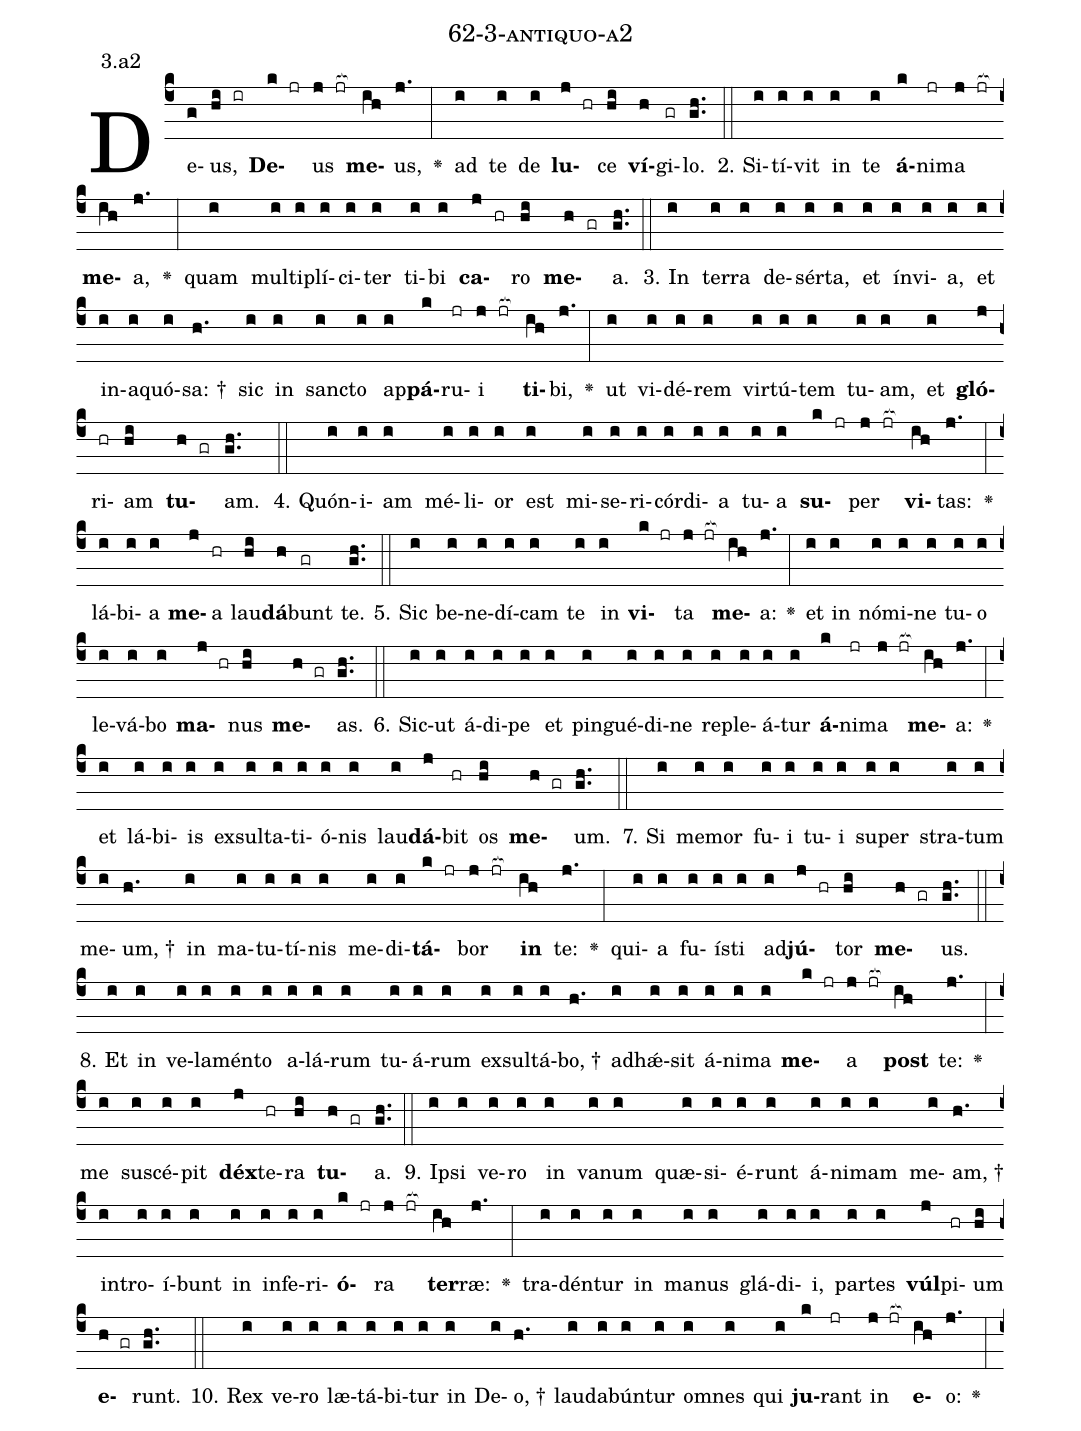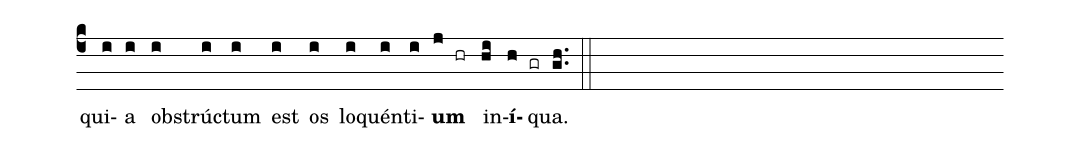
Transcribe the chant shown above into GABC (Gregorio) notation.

name: 62-3-antiquo-a2;
annotation: 3.a2;
%%
(c4)De(g)us,(hi ir) <b>De</b>(k jr)us(j jr[ocb:1{]) <b>me</b>(ih[ocb:0}])us,(j.) <v>\greheightstar</v>(:) ad(i) te(i) de(i) <b>lu</b>(j hr)ce(hi) <b>ví</b>(h)gi(gr)lo.(gh..) (::)
2. Si(i)tí(i)vit(i) in(i) te(i) <b>á</b>(k)ni(jr)ma(j jr[ocb:1{]) <b>me</b>(ih[ocb:0}])a,(j.) <v>\greheightstar</v>(:) quam(i) mul(i)ti(i)plí(i)ci(i)ter(i) ti(i)bi(i) <b>ca</b>(j hr)ro(hi) <b>me</b>(h gr)a.(gh..) (::)
3. In(i) ter(i)ra(i) de(i)sér(i)ta,(i) et(i) ín(i)vi(i)a,(i) et(i) in(i)a(i)quó(i)sa: †(h.) sic(i) in(i) sanc(i)to(i) ap(i)<b>pá</b>(k)ru(jr)i(j jr[ocb:1{]) <b>ti</b>(ih[ocb:0}])bi,(j.) <v>\greheightstar</v>(:) ut(i) vi(i)dé(i)rem(i) vir(i)tú(i)tem(i) tu(i)am,(i) et(i) <b>gló</b>(j)ri(hr)am(hi) <b>tu</b>(h gr)am.(gh..) (::)
4. Quón(i)i(i)am(i) mé(i)li(i)or(i) est(i) mi(i)se(i)ri(i)cór(i)di(i)a(i) tu(i)a(i) <b>su</b>(k jr)per(j jr[ocb:1{]) <b>vi</b>(ih[ocb:0}])tas:(j.) <v>\greheightstar</v>(:) lá(i)bi(i)a(i) <b>me</b>(j)a(hr) lau(hi)<b>dá</b>(h)bunt(gr) te.(gh..) (::)
5. Sic(i) be(i)ne(i)dí(i)cam(i) te(i) in(i) <b>vi</b>(k jr)ta(j jr[ocb:1{]) <b>me</b>(ih[ocb:0}])a:(j.) <v>\greheightstar</v>(:) et(i) in(i) nó(i)mi(i)ne(i) tu(i)o(i) le(i)vá(i)bo(i) <b>ma</b>(j hr)nus(hi) <b>me</b>(h gr)as.(gh..) (::)
6. Sic(i)ut(i) á(i)di(i)pe(i) et(i) pin(i)gué(i)di(i)ne(i) re(i)ple(i)á(i)tur(i) <b>á</b>(k)ni(jr)ma(j jr[ocb:1{]) <b>me</b>(ih[ocb:0}])a:(j.) <v>\greheightstar</v>(:) et(i) lá(i)bi(i)is(i) ex(i)sul(i)ta(i)ti(i)ó(i)nis(i) lau(i)<b>dá</b>(j)bit(hr) os(hi) <b>me</b>(h gr)um.(gh..) (::)
7. Si(i) me(i)mor(i) fu(i)i(i) tu(i)i(i) su(i)per(i) stra(i)tum(i) me(i)um, †(h.) in(i) ma(i)tu(i)tí(i)nis(i) me(i)di(i)<b>tá</b>(k jr)bor(j jr[ocb:1{]) <b>in</b>(ih[ocb:0}]) te:(j.) <v>\greheightstar</v>(:) qui(i)a(i) fu(i)ís(i)ti(i) ad(i)<b>jú</b>(j hr)tor(hi) <b>me</b>(h gr)us.(gh..) (::)
8. Et(i) in(i) ve(i)la(i)mén(i)to(i) a(i)lá(i)rum(i) tu(i)á(i)rum(i) ex(i)sul(i)tá(i)bo, †(h.) ad(i)hǽ(i)sit(i) á(i)ni(i)ma(i) <b>me</b>(k jr)a(j jr[ocb:1{]) <b>post</b>(ih[ocb:0}]) te:(j.) <v>\greheightstar</v>(:) me(i) su(i)scé(i)pit(i) <b>déx</b>(j)te(hr)ra(hi) <b>tu</b>(h gr)a.(gh..) (::)
9. Ip(i)si(i) ve(i)ro(i) in(i) va(i)num(i) quæ(i)si(i)é(i)runt(i) á(i)ni(i)mam(i) me(i)am, †(h.) in(i)tro(i)í(i)bunt(i) in(i) in(i)fe(i)ri(i)<b>ó</b>(k jr)ra(j jr[ocb:1{]) <b>ter</b>(ih[ocb:0}])ræ:(j.) <v>\greheightstar</v>(:) tra(i)dén(i)tur(i) in(i) ma(i)nus(i) glá(i)di(i)i,(i) par(i)tes(i) <b>vúl</b>(j)pi(hr)um(hi) <b>e</b>(h gr)runt.(gh..) (::)
10. Rex(i) ve(i)ro(i) læ(i)tá(i)bi(i)tur(i) in(i) De(i)o, †(h.) lau(i)da(i)bún(i)tur(i) om(i)nes(i) qui(i) <b>ju</b>(k)rant(jr) in(j jr[ocb:1{]) <b>e</b>(ih[ocb:0}])o:(j.) <v>\greheightstar</v>(:) qui(i)a(i) ob(i)strúc(i)tum(i) est(i) os(i) lo(i)quén(i)ti(i)<b>um</b>(j hr) in(hi)<b>í</b>(h gr)qua.(gh..) (::)
